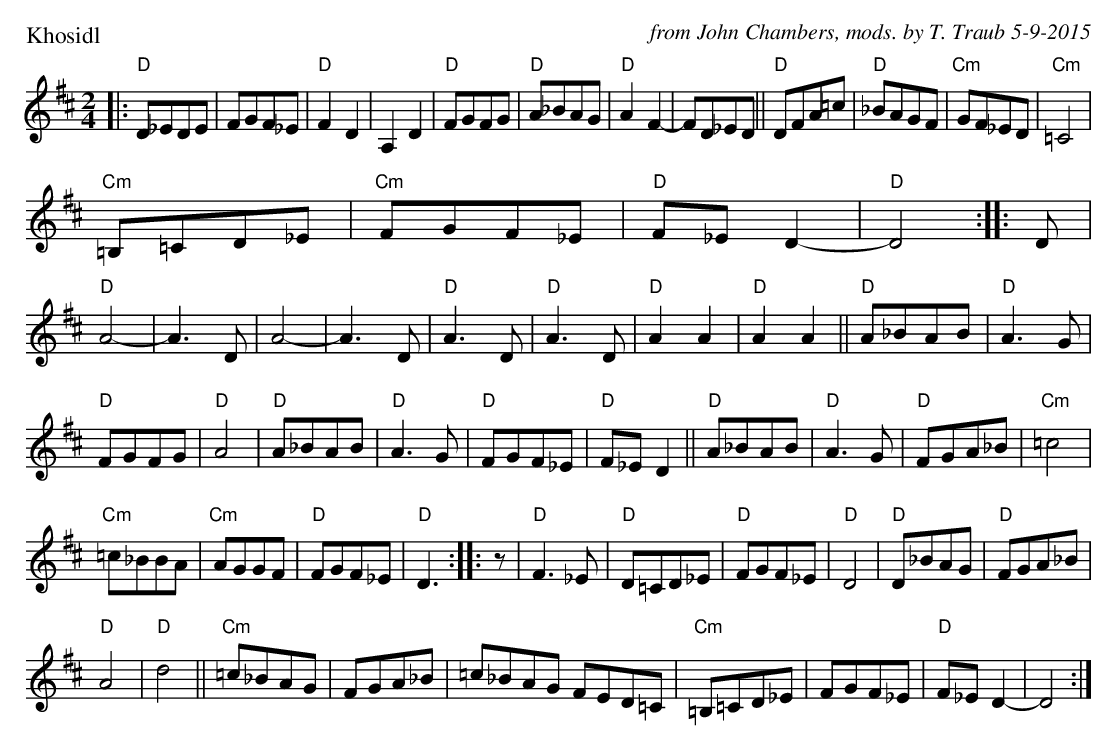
X:1
P: Khosidl
M: 2/4
L: 1/8
C: from John Chambers, mods. by T. Traub 5-9-2015
K: D
|: "D"D_EDE | FGF_E | "D"F2D2 | A,2D2 | "D"FGFG |"D"A_BAG | "D"A2 F2-|FD_ED || "D"DFA=c|"D" _BAGF | "Cm"GF_ED |"Cm"=C4 |
"Cm"=B,=CD_E |"Cm"FGF_E | "D"F_E D2-|"D"D4 :| |: D|"D"A4-|A3D |A4-|A3-D | "D"A3D|"D" A3D | "D"A2 A2|"D"A2 A2 || "D"A_BAB |"D"A3 G |
"D"FGFG |"D"A4 | "D"A_BAB |"D"A3 G | "D"FGF_E |"D"F_E D2 || "D"A_BAB |"D"A3 G | "D"FGA_B |"Cm"=c4 |
"Cm"=c_BBA |"Cm"AGGF | "D"FGF_E |"D"D3 :||:z| "D"F3_E |"D"D=CD_E | "D"FGF_E|"D" D4 | "D"D_BAG |"D"FGA_B |
"D"A4 |"D"d4 || "Cm"=c_BAG |FGA_B | =c_BAG FED=C | "Cm"=B,=CD_E |FGF_E | "D"F_E D2-|D4 :|
